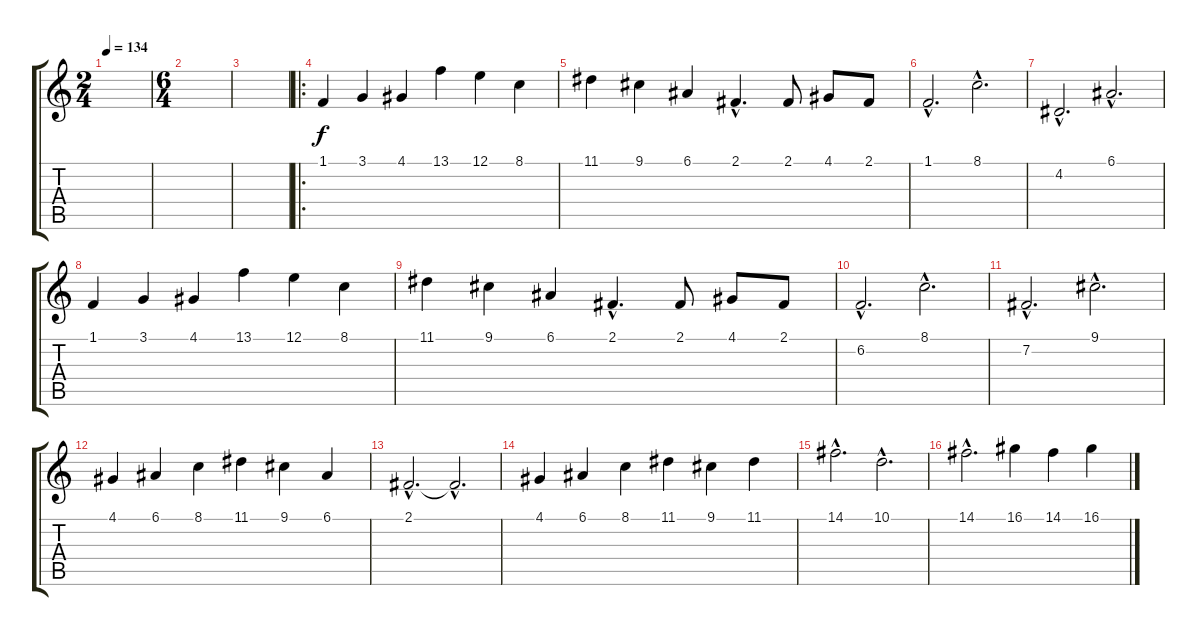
\track "" {instrument flute}
\staff {score tabs}
\tuning (E4 B3 G3 D3 A2 E2) {hide}
\ts (2 4)
\tempo 134
\clef g2
\ks c
|
\ts (6 4)
|
|
\ro
1.1.4 3.1.4 4.1.4 13.1.4 12.1.4 8.1.4 |
11.1.4 9.1.4 6.1.4 2.1{hac}.4{d} 2.1.8 4.1.8 2.1.8 |
1.1{hac}.2{d} 8.1{hac}.2{d} |
4.2{hac}.2{d} 6.1{hac}.2{d} |
1.1.4 3.1.4 4.1.4 13.1.4 12.1.4 8.1.4 |
11.1.4 9.1.4 6.1.4 2.1{hac}.4{d} 2.1.8 4.1.8 2.1.8 |
6.2{hac}.2{d} 8.1{hac}.2{d} |
7.2{hac}.2{d} 9.1{hac}.2{d} |
4.1.4 6.1.4 8.1.4 11.1.4 9.1.4 6.1.4 |
2.1{hac}.2{d} 2.1{hac t}.2{d} |
4.1.4 6.1.4 8.1.4 11.1.4 9.1.4 11.1.4 |
14.1{hac}.2{d} 10.1{hac}.2{d} |
14.1{hac}.2{d} 16.1.4 14.1.4 16.1.4
